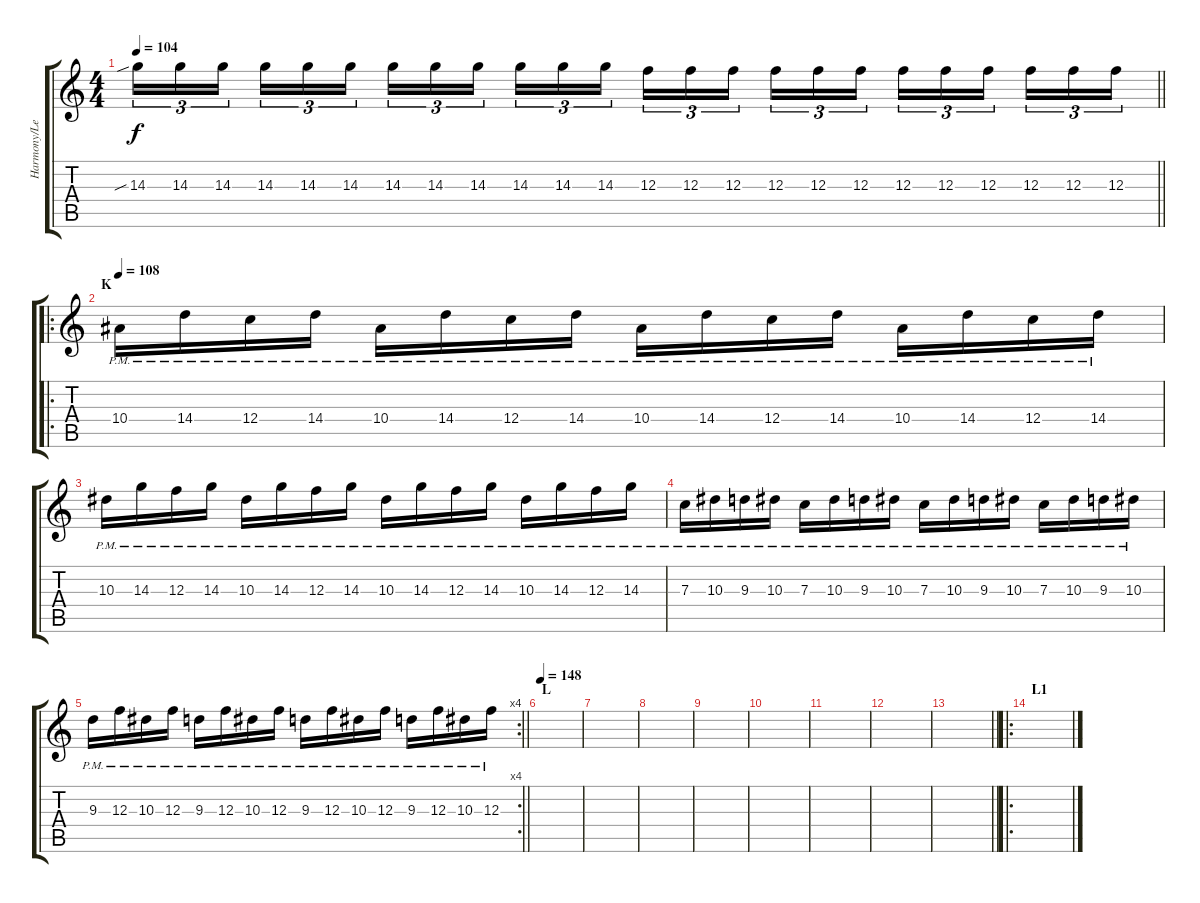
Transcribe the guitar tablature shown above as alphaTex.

\track ("Harmony/Lead/Center" "Harmony/Le") {instrument overdrivenguitar}
\staff {score tabs}
\tuning (D4 A3 F3 C3 G2 D2) {hide}
\ts (4 4)
\tempo 104
\clef g2
\barLineRight lightlight
\ks c
14.3{sib}.16{tu (3 2) dy f} 14.3.16{tu (3 2)} 14.3.16{tu (3 2) beam splitsecondary} 14.3.16{tu (3 2)} 14.3.16{tu (3 2)} 14.3.16{tu (3 2)} 14.3.16{tu (3 2)} 14.3.16{tu (3 2)} 14.3.16{tu (3 2) beam splitsecondary} 14.3.16{tu (3 2)} 14.3.16{tu (3 2)} 14.3.16{tu (3 2)} 12.3.16{tu (3 2)} 12.3.16{tu (3 2)} 12.3.16{tu (3 2) beam splitsecondary} 12.3.16{tu (3 2)} 12.3.16{tu (3 2)} 12.3.16{tu (3 2)} 12.3.16{tu (3 2)} 12.3.16{tu (3 2)} 12.3.16{tu (3 2) beam splitsecondary} 12.3.16{tu (3 2)} 12.3.16{tu (3 2)} 12.3.16{tu (3 2)} |
\ro
\section ("" "K")
\tempo 108
10.4{pm}.16 14.4{pm}.16 12.4{pm}.16 14.4{pm}.16 10.4{pm}.16 14.4{pm}.16 12.4{pm}.16 14.4{pm}.16 10.4{pm}.16 14.4{pm}.16 12.4{pm}.16 14.4{pm}.16 10.4{pm}.16 14.4{pm}.16 12.4{pm}.16 14.4{pm}.16 |
10.3{pm}.16 14.3{pm}.16 12.3{pm}.16 14.3{pm}.16 10.3{pm}.16 14.3{pm}.16 12.3{pm}.16 14.3{pm}.16 10.3{pm}.16 14.3{pm}.16 12.3{pm}.16 14.3{pm}.16 10.3{pm}.16 14.3{pm}.16 12.3{pm}.16 14.3{pm}.16 |
7.3{pm}.16 10.3{pm}.16 9.3{pm}.16 10.3{pm}.16 7.3{pm}.16 10.3{pm}.16 9.3{pm}.16 10.3{pm}.16 7.3{pm}.16 10.3{pm}.16 9.3{pm}.16 10.3{pm}.16 7.3{pm}.16 10.3{pm}.16 9.3{pm}.16 10.3{pm}.16 |
\rc 4
\barLineRight lightlight
9.3{pm}.16 12.3{pm}.16 10.3{pm}.16 12.3{pm}.16 9.3{pm}.16 12.3{pm}.16 10.3{pm}.16 12.3{pm}.16 9.3{pm}.16 12.3{pm}.16 10.3{pm}.16 12.3{pm}.16 9.3{pm}.16 12.3{pm}.16 10.3{pm}.16 12.3{pm}.16 |
\section ("" "L")
\tempo 148
|
|
|
|
|
|
|
\barLineRight lightlight
|
\ro
\section ("" "L1")
